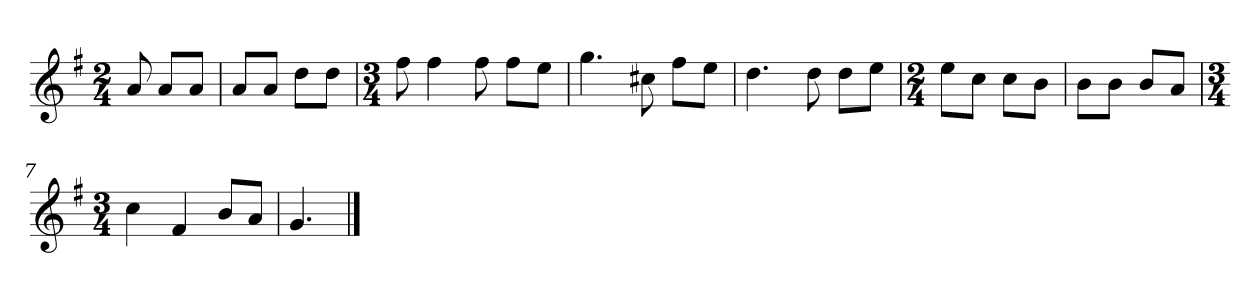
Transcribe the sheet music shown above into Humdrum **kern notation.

**kern
*part1
*staff1
*k[f#]
*M2/4
*MM120
=
8a
8aL
8aJ
=1
8aL
8aJ
8ddL
8ddJ
=2
*M3/4
8ff#
4ff#
8ff#
8ff#L
8eeJ
=3
4.gg
8cc#X
8ff#L
8eeJ
=4
4.dd
8dd
8ddL
8eeJ
=5
*M2/4
8eeL
8ccJ
8ccL
8bJ
=6
8bL
8bJ
8bL
8aJ
=7
*M3/4
4cc
4f#
8bL
8aJ
=8
4.g
==
*-
